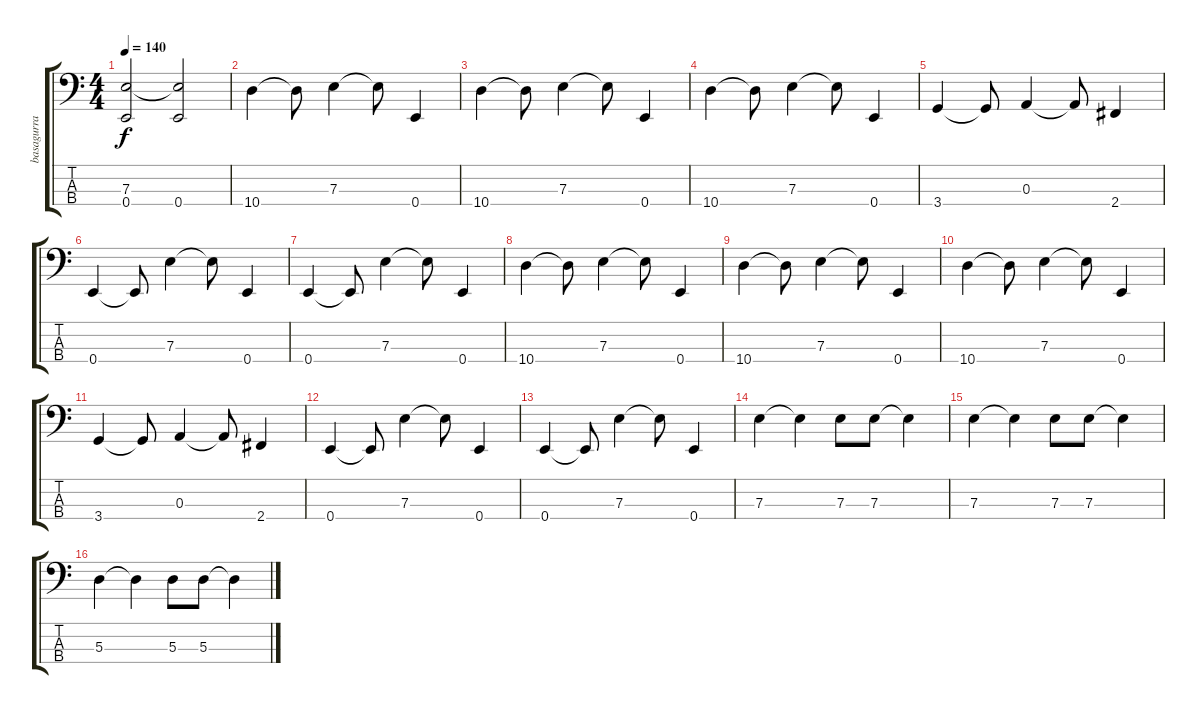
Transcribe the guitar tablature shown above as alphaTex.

\track ("basagurra" "basagurra") {instrument electricbassfinger}
\staff {score tabs}
\tuning (G2 D2 A1 E1) {hide}
\ts (4 4)
\tempo 140
\clef f4
\ks c
(7.3{t} 0.4).2{dy f} (7.3{t} 0.4).2 |
10.4.4 10.4{t}.8 7.3.4 7.3{t}.8 0.4.4 |
10.4.4 10.4{t}.8 7.3.4 7.3{t}.8 0.4.4 |
10.4.4 10.4{t}.8 7.3.4 7.3{t}.8 0.4.4 |
3.4.4 3.4{t}.8 0.3.4 0.3{t}.8 2.4.4 |
0.4.4 0.4{t}.8 7.3.4 7.3{t}.8 0.4.4 |
0.4.4 0.4{t}.8 7.3.4 7.3{t}.8 0.4.4 |
10.4.4 10.4{t}.8 7.3.4 7.3{t}.8 0.4.4 |
10.4.4 10.4{t}.8 7.3.4 7.3{t}.8 0.4.4 |
10.4.4 10.4{t}.8 7.3.4 7.3{t}.8 0.4.4 |
3.4.4 3.4{t}.8 0.3.4 0.3{t}.8 2.4.4 |
0.4.4 0.4{t}.8 7.3.4 7.3{t}.8 0.4.4 |
0.4.4 0.4{t}.8 7.3.4 7.3{t}.8 0.4.4 |
7.3.4 7.3{t}.4 7.3.8 7.3.8 7.3{t}.4 |
7.3.4 7.3{t}.4 7.3.8 7.3.8 7.3{t}.4 |
5.3.4 5.3{t}.4 5.3.8 5.3.8 5.3{t}.4
